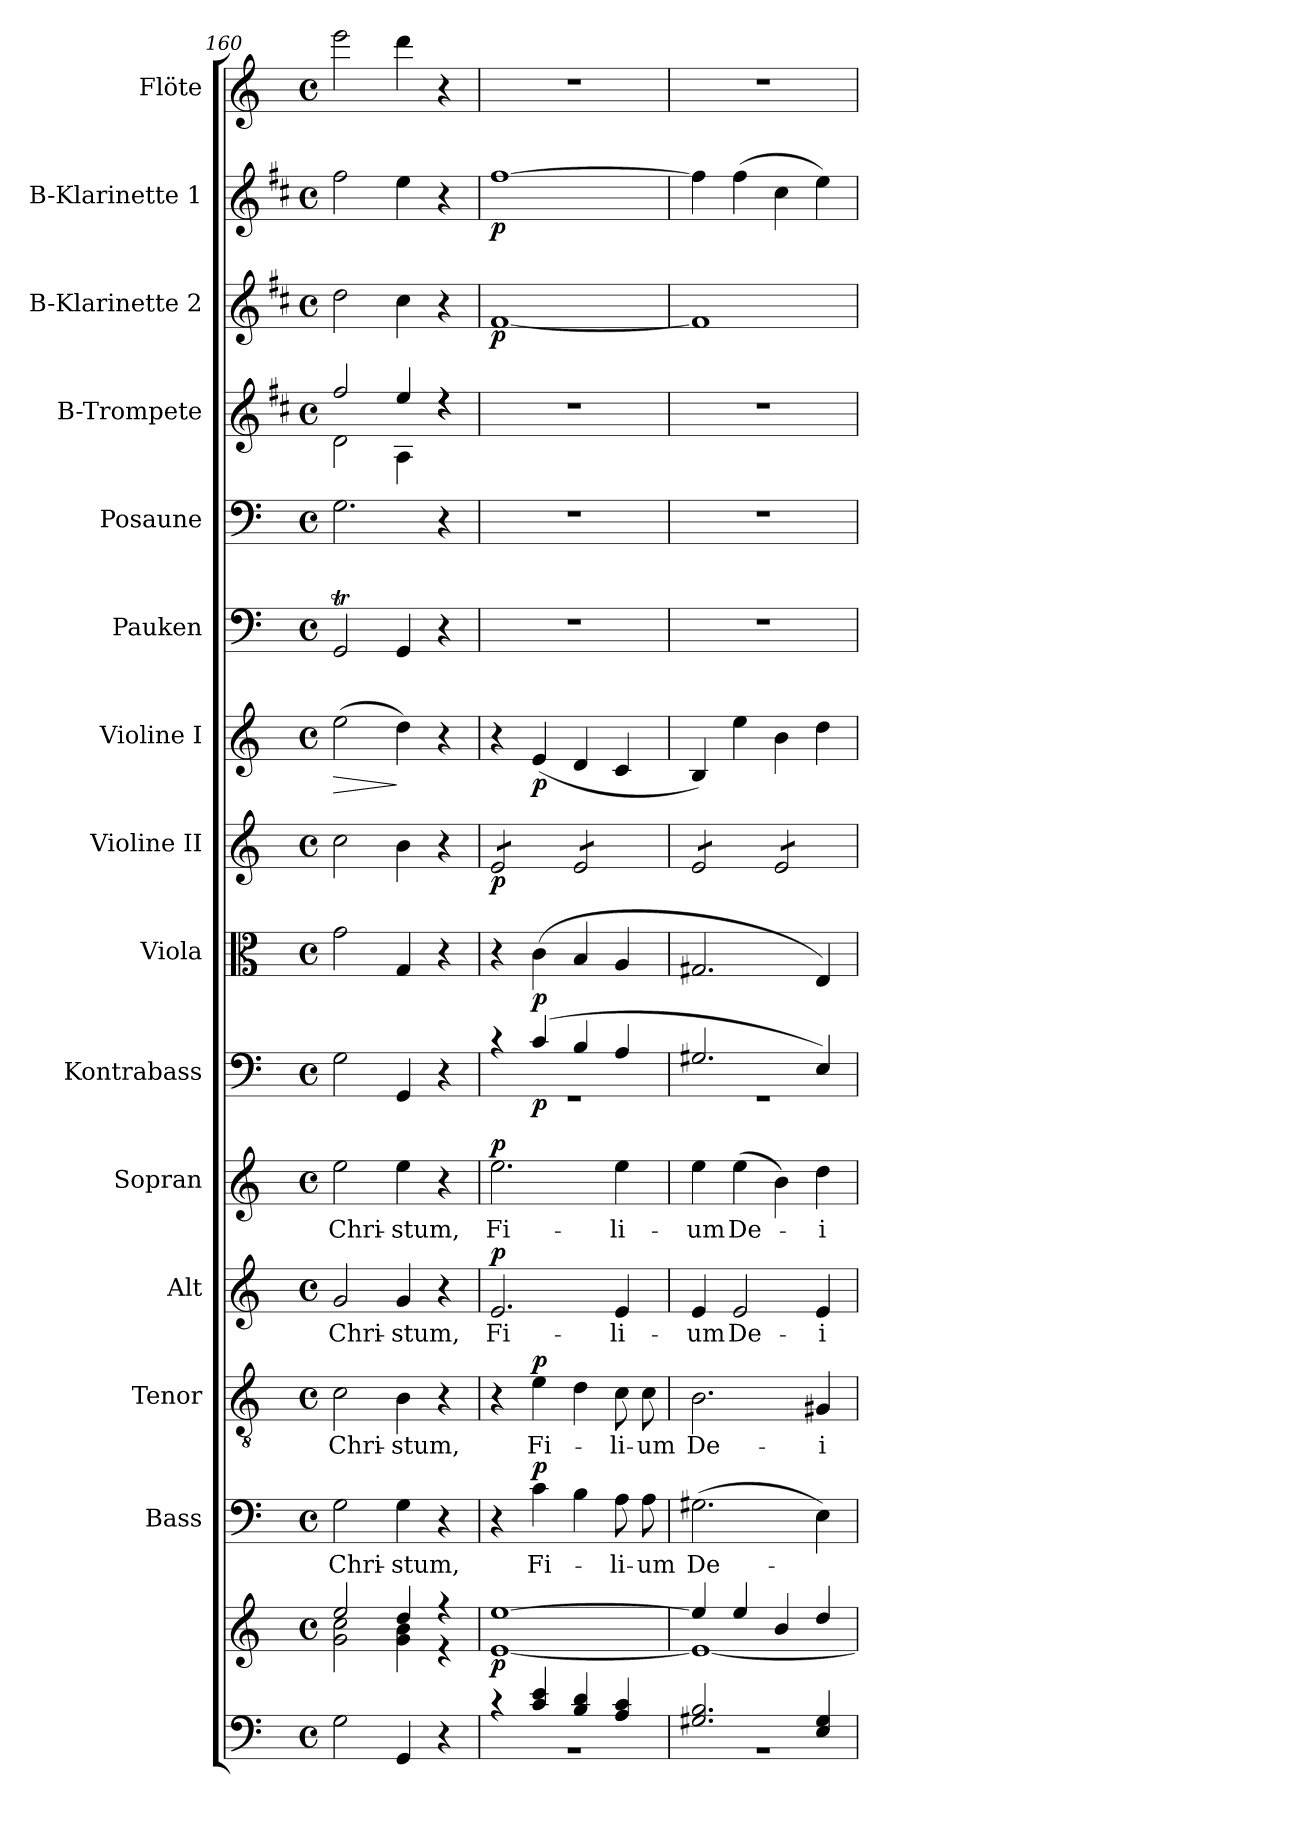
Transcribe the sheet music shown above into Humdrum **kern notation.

**kern	**kern	**dynam	**kern	**text	**dynam	**kern	**text	**dynam	**kern	**text	**dynam	**kern	**text	**dynam	**kern	**dynam	**kern	**dynam	**kern	**dynam	**kern	**dynam	**kern	**kern	**kern	**kern	**dynam	**kern	**dynam	**kern
*part15	*part15	*part15	*part14	*part14	*part14	*part13	*part13	*part13	*part12	*part12	*part12	*part11	*part11	*part11	*part10	*part10	*part9	*part9	*part8	*part8	*part7	*part7	*part6	*part5	*part4	*part3	*part3	*part2	*part2	*part1
*staff16	*staff15	*staff15/16	*staff14	*staff14	*staff14	*staff13	*staff13	*staff13	*staff12	*staff12	*staff12	*staff11	*staff11	*staff11	*staff10	*staff10	*staff9	*staff9	*staff8	*staff8	*staff7	*staff7	*staff6	*staff5	*staff4	*staff3	*staff3	*staff2	*staff2	*staff1
*	*	*	*I"Bass	*	*	*I"Tenor	*	*	*I"Alt	*	*	*I"Sopran	*	*	*I"Kontrabass	*	*I"Viola	*	*I"Violine II	*	*I"Violine I	*	*I"Pauken	*I"Posaune	*I"B-Trompete	*I"B-Klarinette 2	*	*I"B-Klarinette 1	*	*I"Flöte
*	*	*	*I'B.	*	*	*I'T.	*	*	*I'A.	*	*	*I'S.	*	*	*I'Kb.	*	*I'Vla.	*	*I'Vl. II	*	*I'Vl. I	*	*I'Pk.	*I'Pos.	*I'B Trp.	*I'B Kl. 2	*	*I'B Kl. 1	*	*I'Fl.
*clefF4	*clefG2	*	*clefF4	*	*	*clefGv2	*	*	*clefG2	*	*	*clefG2	*	*	*clefF4	*	*clefC3	*	*clefG2	*	*clefG2	*	*clefF4	*clefF4	*clefG2	*clefG2	*	*clefG2	*	*clefG2
*	*	*	*	*	*	*	*	*	*	*	*	*	*	*	*ITrd7c12	*	*	*	*	*	*	*	*	*	*ITrd1c2	*ITrd1c2	*	*ITrd1c2	*	*
*k[]	*k[]	*	*k[]	*	*	*k[]	*	*	*k[]	*	*	*k[]	*	*	*k[]	*	*k[]	*	*k[]	*	*k[]	*	*k[]	*k[]	*k[]	*k[]	*	*k[]	*	*k[]
*C:	*C:	*	*C:	*	*	*C:	*	*	*C:	*	*	*C:	*	*	*C:	*	*C:	*	*C:	*	*C:	*	*C:	*C:	*C:	*C:	*	*C:	*	*C:
*M4/4	*M4/4	*	*M4/4	*	*	*M4/4	*	*	*M4/4	*	*	*M4/4	*	*	*M4/4	*	*M4/4	*	*M4/4	*	*M4/4	*	*M4/4	*M4/4	*M4/4	*M4/4	*	*M4/4	*	*M4/4
*met(c)	*met(c)	*	*met(c)	*	*	*met(c)	*	*	*met(c)	*	*	*met(c)	*	*	*met(c)	*	*met(c)	*	*met(c)	*	*met(c)	*	*met(c)	*met(c)	*met(c)	*met(c)	*	*met(c)	*	*met(c)
=160	=160	=160	=160	=160	=160	=160	=160	=160	=160	=160	=160	=160	=160	=160	=160	=160	=160	=160	=160	=160	=160	=160	=160	=160	=160	=160	=160	=160	=160	=160
*	*^	*	*	*	*	*	*	*	*	*	*	*	*	*	*	*	*	*	*	*	*	*	*	*	*	*	*	*	*	*
!	!	!	!	!	!LO:LY:b	!	!	!LO:LY:b	!	!	!LO:LY:b	!	!	!LO:LY:b	!	!	!	!	!	!	!	!	!LO:HP:b	!	!	!	!	!	!	!	!
*	*	*	*	*	*	*	*	*	*	*	*	*	*	*	*	*	*	*	*	*	*	*	*	*	*	*^	*	*	*	*	*
2G\	2ee/	2g\ 2cc\	.	2G\	Chri-	.	2c\	Chri-	.	2g/	Chri-	.	2ee\	Chri-	.	2GG\	.	2g\	.	2cc\	.	(>2ee\	>	2GGT/	2.G\	2ee/	2c\	2cc\	.	2ee\	.	2eee\
!	!	!	!	!	!LO:LY:b	!	!	!LO:LY:b	!	!	!LO:LY:b	!	!	!LO:LY:b	!	!	!	!	!	!	!	!	!	!	!	!	!	!	!	!	!	!
4GG/	4dd/	4g\ 4b\	.	4G\	-stum,	.	4B\	-stum,	.	4g/	-stum,	.	4ee\	-stum,	.	4GGG/	.	4G/	.	4b\	.	4dd\)	]	4GG/	.	4dd/	4G\	4b\	.	4dd\	.	4ddd\
4r	4r	4r	.	4r	.	.	4r	.	.	4r	.	.	4r	.	.	4r	.	4r	.	4r	.	4r	.	4r	4r	4rcc	4rcc	4r	.	4r	.	4r
=161	=161	=161	=161	=161	=161	=161	=161	=161	=161	=161	=161	=161	=161	=161	=161	=161	=161	=161	=161	=161	=161	=161	=161	=161	=161	=161	=161	=161	=161	=161	=161	=161
*^	*	*	*	*	*	*	*	*	*	*	*	*	*	*	*	*	*	*	*	*	*	*	*	*	*	*	*	*	*	*	*	*
!	!	!	!	!LO:DY:b	!	!	!	!	!	!	!	!LO:LY:b	!LO:DY:a	!	!LO:LY:b	!LO:DY:a	!	!	!	!	!	!LO:DY:b	!	!	!	!	!	!	!	!LO:DY:b	!	!LO:DY:b	!
*	*	*	*	*	*	*	*	*	*	*	*	*	*	*	*	*	*^	*	*	*	*	*	*	*	*	*	*v	*v	*	*	*	*	*
*	*	*	*	*	*	*	*	*	*	*	*	*	*	*	*	*	*	*	*	*	*	*tremolo	*	*	*	*	*	*	*	*	*	*	*
4rc	1rBB	[>1ee	[<1e	p	4r	.	.	4r	.	.	2.e/	Fi-	p	2.ee\	Fi-	p	4rc	1rGG	.	4r	.	8e/L	p	4r	.	1r	1r	1r	[1e	p	[1ee	p	1r
.	.	.	.	.	.	.	.	.	.	.	.	.	.	.	.	.	.	.	.	.	.	8e/	.	.	.	.	.	.	.	.	.	.	.
!	!	!	!	!	!	!LO:LY:b	!LO:DY:a	!	!LO:LY:b	!LO:DY:a	!	!	!	!	!	!	!	!	!LO:DY:b	!	!LO:DY:b	!	!	!	!LO:DY:b	!	!	!	!	!	!	!	!
4c/ 4e/	.	.	.	.	4c\	Fi-	p	4e\	Fi-	p	.	.	.	.	.	.	(4C/	.	p	(>4c\	p	8e/	.	(<4e/	p	.	.	.	.	.	.	.	.
.	.	.	.	.	.	.	.	.	.	.	.	.	.	.	.	.	.	.	.	.	.	8e/J	.	.	.	.	.	.	.	.	.	.	.
4B/ 4d/	.	.	.	.	4B\	.	.	4d\	.	.	.	.	.	.	.	.	4BB/	.	.	4B/	.	8e/L	.	4d/	.	.	.	.	.	.	.	.	.
.	.	.	.	.	.	.	.	.	.	.	.	.	.	.	.	.	.	.	.	.	.	8e/	.	.	.	.	.	.	.	.	.	.	.
!	!	!	!	!	!	!LO:LY:b	!	!	!LO:LY:b	!	!	!LO:LY:b	!	!	!LO:LY:b	!	!	!	!	!	!	!	!	!	!	!	!	!	!	!	!	!	!
4A/ 4c/	.	.	.	.	8A\	-li-	.	8c\	-li-	.	4e/	-li-	.	4ee\	-li-	.	4AA/	.	.	4A/	.	8e/	.	4c/	.	.	.	.	.	.	.	.	.
!	!	!	!	!	!	!LO:LY:b	!	!	!LO:LY:b	!	!	!	!	!	!	!	!	!	!	!	!	!	!	!	!	!	!	!	!	!	!	!	!
.	.	.	.	.	8A\	-um	.	8c\	-um	.	.	.	.	.	.	.	.	.	.	.	.	8e/J	.	.	.	.	.	.	.	.	.	.	.
=162	=162	=162	=162	=162	=162	=162	=162	=162	=162	=162	=162	=162	=162	=162	=162	=162	=162	=162	=162	=162	=162	=162	=162	=162	=162	=162	=162	=162	=162	=162	=162	=162	=162
!	!	!	!	!	!	!LO:LY:b	!	!	!LO:LY:b	!	!	!LO:LY:b	!	!	!LO:LY:b	!	!	!	!	!	!	!	!	!	!	!	!	!	!	!	!	!	!
2.G#X/ 2.B/	1rBB	4ee/]	1e_	.	(>2.G#X\	De-	.	2.B\	De-	.	4e/	-um	.	4ee\	-um	.	2.GG#X/	1rGG	.	2.G#X/	.	8e/L	.	4B/)	.	1r	1r	1r	1e]	.	4ee\]	.	1r
.	.	.	.	.	.	.	.	.	.	.	.	.	.	.	.	.	.	.	.	.	.	8e/	.	.	.	.	.	.	.	.	.	.	.
!	!	!	!	!	!	!	!	!	!	!	!	!LO:LY:b	!	!	!LO:LY:b	!	!	!	!	!	!	!	!	!	!	!	!	!	!	!	!	!	!
.	.	4ee/	.	.	.	.	.	.	.	.	2e/	De-	.	(>4ee\	De-	.	.	.	.	.	.	8e/	.	4ee\	.	.	.	.	.	.	(>4ee\	.	.
.	.	.	.	.	.	.	.	.	.	.	.	.	.	.	.	.	.	.	.	.	.	8e/J	.	.	.	.	.	.	.	.	.	.	.
.	.	4b/	.	.	.	.	.	.	.	.	.	.	.	4b\)	.	.	.	.	.	.	.	8e/L	.	4b\	.	.	.	.	.	.	4b\	.	.
.	.	.	.	.	.	.	.	.	.	.	.	.	.	.	.	.	.	.	.	.	.	8e/	.	.	.	.	.	.	.	.	.	.	.
!	!	!	!	!	!	!	!	!	!LO:LY:b	!	!	!LO:LY:b	!	!	!LO:LY:b	!	!	!	!	!	!	!	!	!	!	!	!	!	!	!	!	!	!
4E/ 4G#/	.	4dd/	.	.	4E\)	.	.	4G#X/	-i	.	4e/	-i	.	4dd\	-i	.	4EE/)	.	.	4E/)	.	8e/	.	4dd\	.	.	.	.	.	.	4dd\)	.	.
.	.	.	.	.	.	.	.	.	.	.	.	.	.	.	.	.	.	.	.	.	.	8e/J	.	.	.	.	.	.	.	.	.	.	.
*	*	*	*	*	*	*	*	*	*	*	*	*	*	*	*	*	*	*	*	*	*	*Xtremolo	*	*	*	*	*	*	*	*	*	*	*
*v	*v	*	*	*	*	*	*	*	*	*	*	*	*	*	*	*	*v	*v	*	*	*	*	*	*	*	*	*	*	*	*	*	*	*
*	*v	*v	*	*	*	*	*	*	*	*	*	*	*	*	*	*	*	*	*	*	*	*	*	*	*	*	*	*	*	*	*
=	=	=	=	=	=	=	=	=	=	=	=	=	=	=	=	=	=	=	=	=	=	=	=	=	=	=	=	=	=	=
*-	*-	*-	*-	*-	*-	*-	*-	*-	*-	*-	*-	*-	*-	*-	*-	*-	*-	*-	*-	*-	*-	*-	*-	*-	*-	*-	*-	*-	*-	*-
